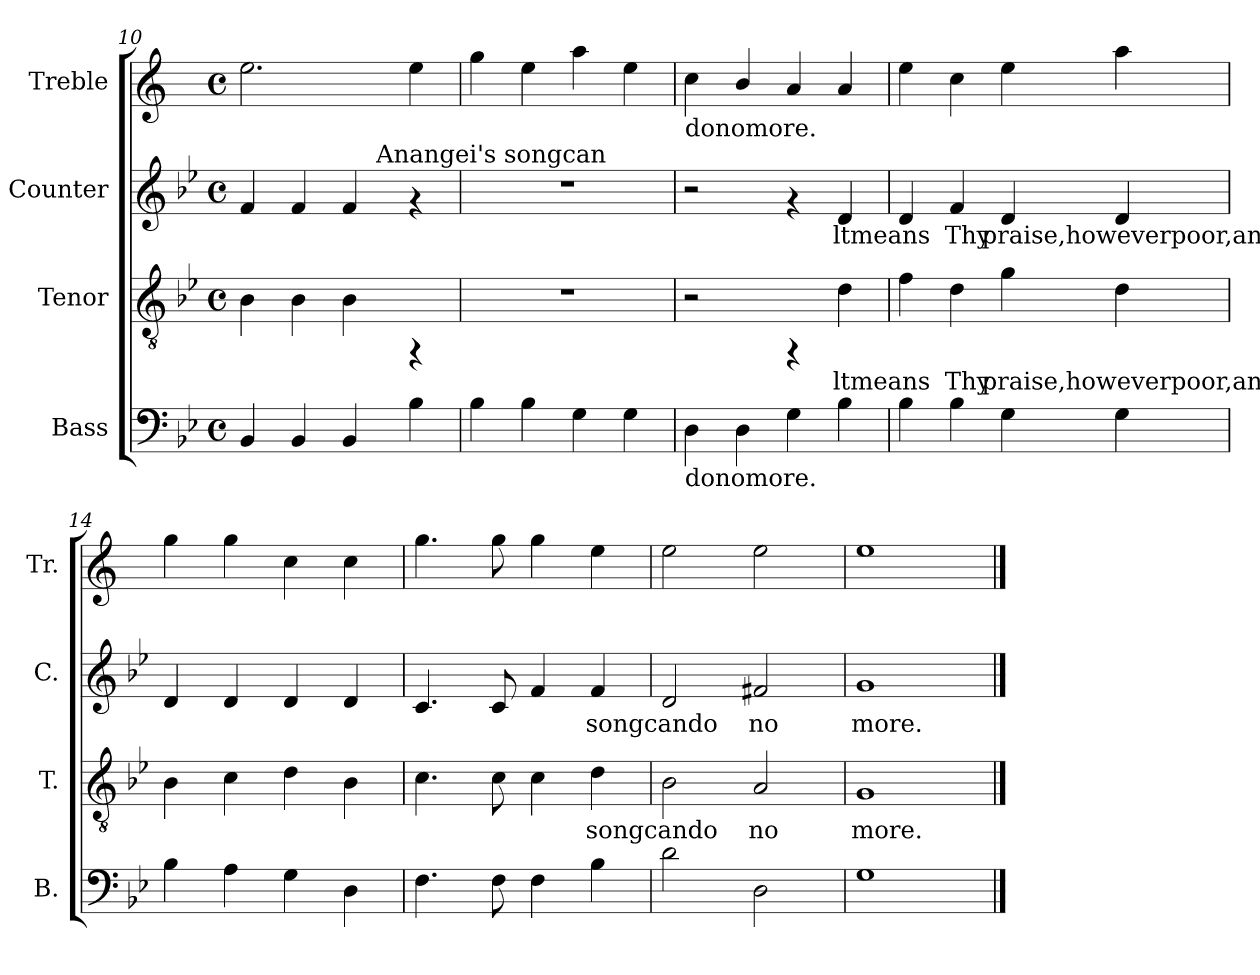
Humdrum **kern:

**kern	**kern	**text	**kern	**text	**kern
*part4	*part3	*part3	*part2	*part2	*part1
*staff4	*staff3	*staff3	*staff2	*staff2	*staff1
*I"Bass	*I"Tenor	*	*I"Counter	*	*I"Treble
*I'B.	*I'T.	*	*I'C.	*	*I'Tr.
*clefF4	*clefGv2	*	*clefG2	*	*clefG2
*	*	*	*	*	*ITrd1c2
*k[b-e-]	*k[b-e-]	*	*k[b-e-]	*	*k[b-e-]
*B-:	*B-:	*	*B-:	*	*B-:
*M4/4	*M4/4	*	*M4/4	*	*M4/4
*met(c)	*met(c)	*	*met(c)	*	*met(c)
=10	=10	=10	=10	=10	=10
!	!	!	!LO:TX:a:t=poor,	!	!
!	!	!LO:LY:b	!	!LO:LY:b	!
*	*	*	*^	*	*
4BB-/	4B-\	.	4f/	2ryy	.	2.dd>\
!	!	!LO:LY:b	!	!	!LO:LY:b	!
4BB-/	4B-\	.	4f/	.	.	.
!	!	!LO:LY:b	!	!	!LO:LY:b	!
4BB-/	4B-\	.	4f/	8ryy	.	.
!	!	!	!	!LO:TX:a:t=Anangei's songcan	!	!
.	.	.	.	4.ryy	.	.
4B-\	4rFF	.	4rf	.	.	4dd\
*	*	*	*v	*v	*	*
=11	=11	=11	=11	=11	=11
4B-\	1r	.	1r	.	4ff\
4B-\	.	.	.	.	4dd\
4G\	.	.	.	.	4gg\
4G\	.	.	.	.	4dd\
!!LO:LB:g=z
=12	=12	=12	=12	=12	=12
!	!	!	!	!	!LO:TX:b:t=donomore.
!LO:TX:b:t=donomore.	!	!	!	!	!
4D\	2r	.	2r	.	4b-\
4D\	.	.	.	.	4a/
4G\	4rFF	.	4rf	.	4g/
!	!	!LO:LY:b	!	!LO:LY:b	!
4B-\	4d\	ltmeans	4d/	ltmeans	4g/
=13	=13	=13	=13	=13	=13
!	!	!LO:LY:b	!	!LO:LY:b	!
4B-\	4f\	.	4d/	.	4dd\
!	!	!LO:LY:b	!	!LO:LY:b	!
4B-\	4d\	Thy	4f/	Thy	4b-\
!	!	!LO:LY:b	!	!LO:LY:b	!
4G\	4g\	praise,howeverpoor,anangei's	4d/	praise,howeverpoor,anangei's	4dd\
!	!	!LO:LY:b	!	!LO:LY:b	!
4G\	4d\	.	4d/	.	4gg\
=14	=14	=14	=14	=14	=14
!	!	!LO:LY:b	!	!LO:LY:b	!
4B-\	4B-\	.	4d/	.	4ff\
!	!	!LO:LY:b	!	!LO:LY:b	!
4A\	4c\	.	4d/	.	4ff\
!	!	!LO:LY:b	!	!LO:LY:b	!
4G\	4d\	.	4d/	.	4b-\
!	!	!LO:LY:b	!	!LO:LY:b	!
4D\	4B-\	.	4d/	.	4b-\
=15	=15	=15	=15	=15	=15
!	!	!LO:LY:b	!	!LO:LY:b	!
4.F\	4.c\	.	4.c/	.	4.ff>\
!	!	!LO:LY:b	!	!LO:LY:b	!
8F\	8c\	.	8c/	.	8ff\
!	!	!LO:LY:b	!	!LO:LY:b	!
4F\	4c\	.	4f/	.	4ff\
!	!	!LO:LY:b	!	!LO:LY:b	!
4B-\	4d\	songcando	4f/	songcando	4dd\
=16	=16	=16	=16	=16	=16
!	!	!LO:LY:b	!	!LO:LY:b	!
2d\	2B-\	.	2d/	.	2dd\
!	!	!LO:LY:b	!	!LO:LY:b	!
2D\	2A/	no	2f#X/	no	2dd\
=17	=17	=17	=17	=17	=17
!	!	!LO:LY:b	!	!LO:LY:b	!
1G	1G	more.	1g	more.	1dd
==	==	==	==	==	==
*-	*-	*-	*-	*-	*-
